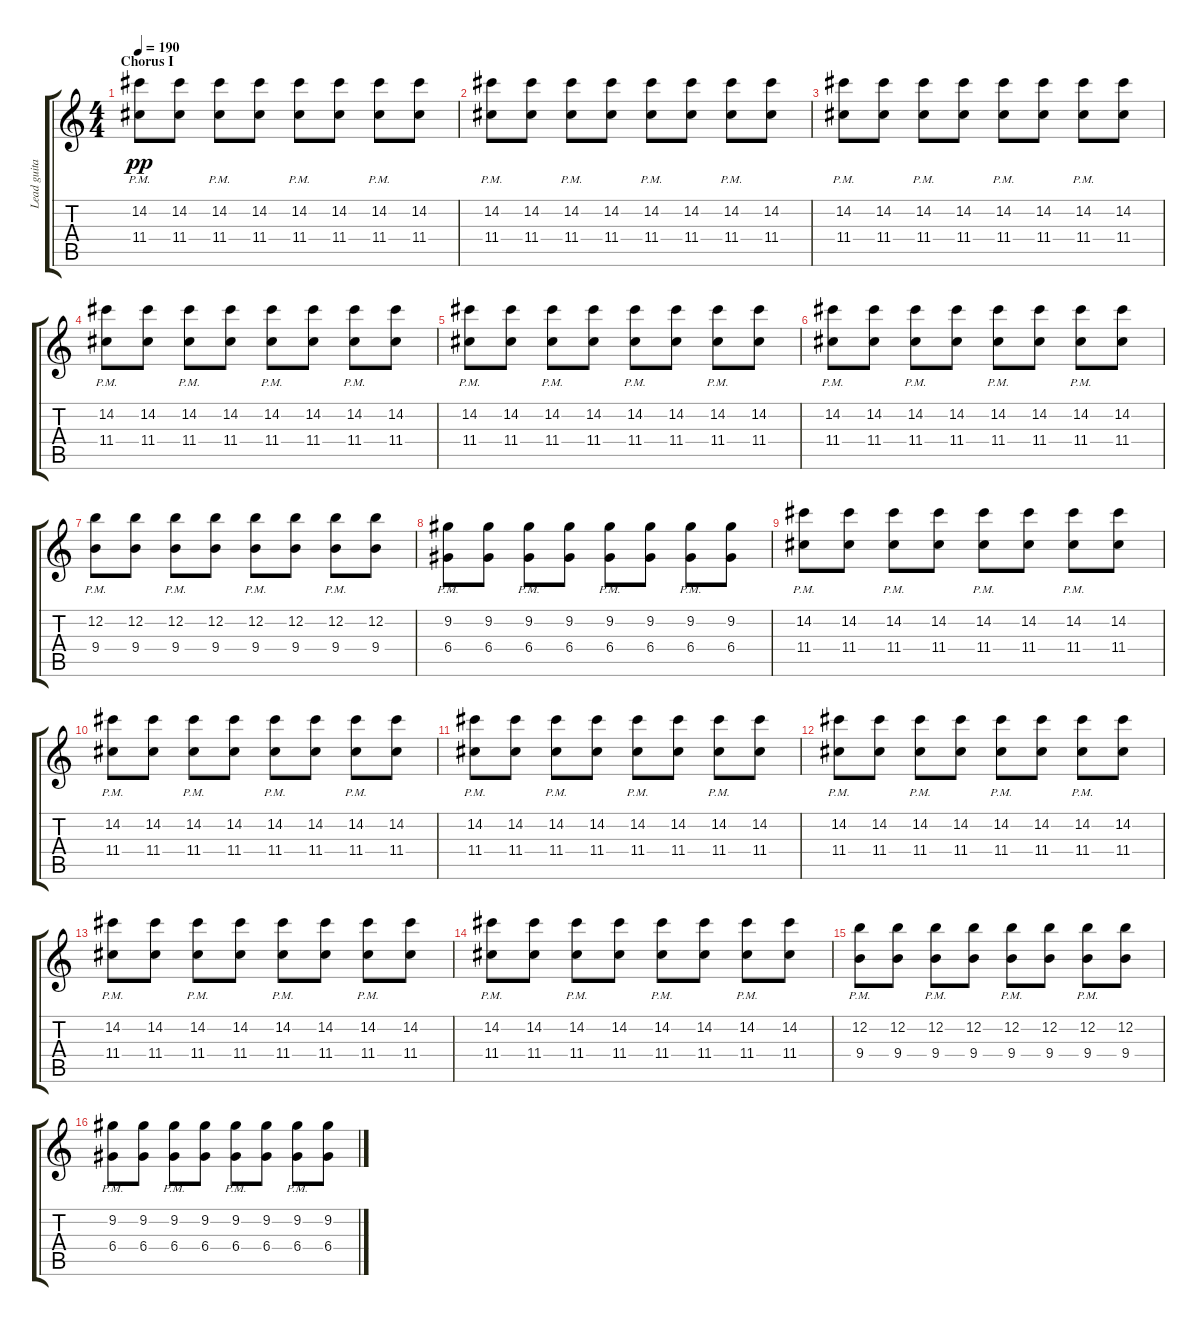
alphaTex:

\track ("Lead guitar" "Lead guita") {instrument distortionguitar}
\staff {score tabs}
\tuning (E4 B3 G3 D3 A2 E2) {hide}
\ts (4 4)
\section ("" "Chorus I")
\tempo 190
\clef g2
\ks c
(14.2{pm} 11.4{pm}).8{dy pp} (14.2 11.4).8 (14.2{pm} 11.4{pm}).8 (14.2 11.4).8 (14.2{pm} 11.4{pm}).8 (14.2 11.4).8 (14.2{pm} 11.4{pm}).8 (14.2 11.4).8 |
(14.2{pm} 11.4{pm}).8 (14.2 11.4).8 (14.2{pm} 11.4{pm}).8 (14.2 11.4).8 (14.2{pm} 11.4{pm}).8 (14.2 11.4).8 (14.2{pm} 11.4{pm}).8 (14.2 11.4).8 |
(14.2{pm} 11.4{pm}).8 (14.2 11.4).8 (14.2{pm} 11.4{pm}).8 (14.2 11.4).8 (14.2{pm} 11.4{pm}).8 (14.2 11.4).8 (14.2{pm} 11.4{pm}).8 (14.2 11.4).8 |
(14.2{pm} 11.4{pm}).8 (14.2 11.4).8 (14.2{pm} 11.4{pm}).8 (14.2 11.4).8 (14.2{pm} 11.4{pm}).8 (14.2 11.4).8 (14.2{pm} 11.4{pm}).8 (14.2 11.4).8 |
(14.2{pm} 11.4{pm}).8 (14.2 11.4).8 (14.2{pm} 11.4{pm}).8 (14.2 11.4).8 (14.2{pm} 11.4{pm}).8 (14.2 11.4).8 (14.2{pm} 11.4{pm}).8 (14.2 11.4).8 |
(14.2{pm} 11.4{pm}).8 (14.2 11.4).8 (14.2{pm} 11.4{pm}).8 (14.2 11.4).8 (14.2{pm} 11.4{pm}).8 (14.2 11.4).8 (14.2{pm} 11.4{pm}).8 (14.2 11.4).8 |
(12.2{pm} 9.4{pm}).8 (12.2 9.4).8 (12.2{pm} 9.4{pm}).8 (12.2 9.4).8 (12.2{pm} 9.4{pm}).8 (12.2 9.4).8 (12.2{pm} 9.4{pm}).8 (12.2 9.4).8 |
(9.2{pm} 6.4{pm}).8 (9.2 6.4).8 (9.2{pm} 6.4{pm}).8 (9.2 6.4).8 (9.2{pm} 6.4{pm}).8 (9.2 6.4).8 (9.2{pm} 6.4{pm}).8 (9.2 6.4).8 |
(14.2{pm} 11.4{pm}).8 (14.2 11.4).8 (14.2{pm} 11.4{pm}).8 (14.2 11.4).8 (14.2{pm} 11.4{pm}).8 (14.2 11.4).8 (14.2{pm} 11.4{pm}).8 (14.2 11.4).8 |
(14.2{pm} 11.4{pm}).8 (14.2 11.4).8 (14.2{pm} 11.4{pm}).8 (14.2 11.4).8 (14.2{pm} 11.4{pm}).8 (14.2 11.4).8 (14.2{pm} 11.4{pm}).8 (14.2 11.4).8 |
(14.2{pm} 11.4{pm}).8 (14.2 11.4).8 (14.2{pm} 11.4{pm}).8 (14.2 11.4).8 (14.2{pm} 11.4{pm}).8 (14.2 11.4).8 (14.2{pm} 11.4{pm}).8 (14.2 11.4).8 |
(14.2{pm} 11.4{pm}).8 (14.2 11.4).8 (14.2{pm} 11.4{pm}).8 (14.2 11.4).8 (14.2{pm} 11.4{pm}).8 (14.2 11.4).8 (14.2{pm} 11.4{pm}).8 (14.2 11.4).8 |
(14.2{pm} 11.4{pm}).8 (14.2 11.4).8 (14.2{pm} 11.4{pm}).8 (14.2 11.4).8 (14.2{pm} 11.4{pm}).8 (14.2 11.4).8 (14.2{pm} 11.4{pm}).8 (14.2 11.4).8 |
(14.2{pm} 11.4{pm}).8 (14.2 11.4).8 (14.2{pm} 11.4{pm}).8 (14.2 11.4).8 (14.2{pm} 11.4{pm}).8 (14.2 11.4).8 (14.2{pm} 11.4{pm}).8 (14.2 11.4).8 |
(12.2{pm} 9.4{pm}).8 (12.2 9.4).8 (12.2{pm} 9.4{pm}).8 (12.2 9.4).8 (12.2{pm} 9.4{pm}).8 (12.2 9.4).8 (12.2{pm} 9.4{pm}).8 (12.2 9.4).8 |
(9.2{pm} 6.4{pm}).8 (9.2 6.4).8 (9.2{pm} 6.4{pm}).8 (9.2 6.4).8 (9.2{pm} 6.4{pm}).8 (9.2 6.4).8 (9.2{pm} 6.4{pm}).8 (9.2 6.4).8
